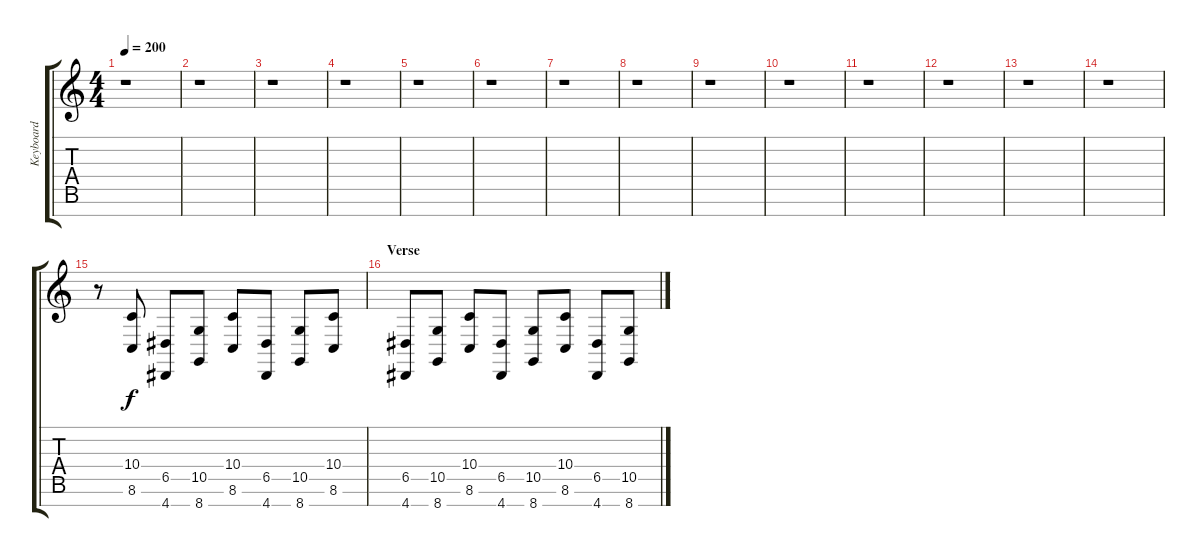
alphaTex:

\track ("Keyboard" "Keyboard") {instrument lead1square}
\staff {score tabs}
\tuning (E4 B3 G3 D3 A2 E2 B1) {hide}
\ts (4 4)
\tempo 200
\clef g2
\ks c
r.1{dy f} |
r.1 |
r.1 |
r.1 |
r.1 |
r.1 |
r.1 |
r.1 |
r.1 |
r.1 |
r.1 |
r.1 |
r.1 |
r.1 |
r.8 (10.4 8.6).8 (6.5 4.7).8 (10.5 8.7).8 (10.4 8.6).8 (6.5 4.7).8 (10.5 8.7).8 (10.4 8.6).8 |
\section ("" "Verse")
(6.5 4.7).8 (10.5 8.7).8 (10.4 8.6).8 (6.5 4.7).8 (10.5 8.7).8 (10.4 8.6).8 (6.5 4.7).8 (10.5 8.7).8
